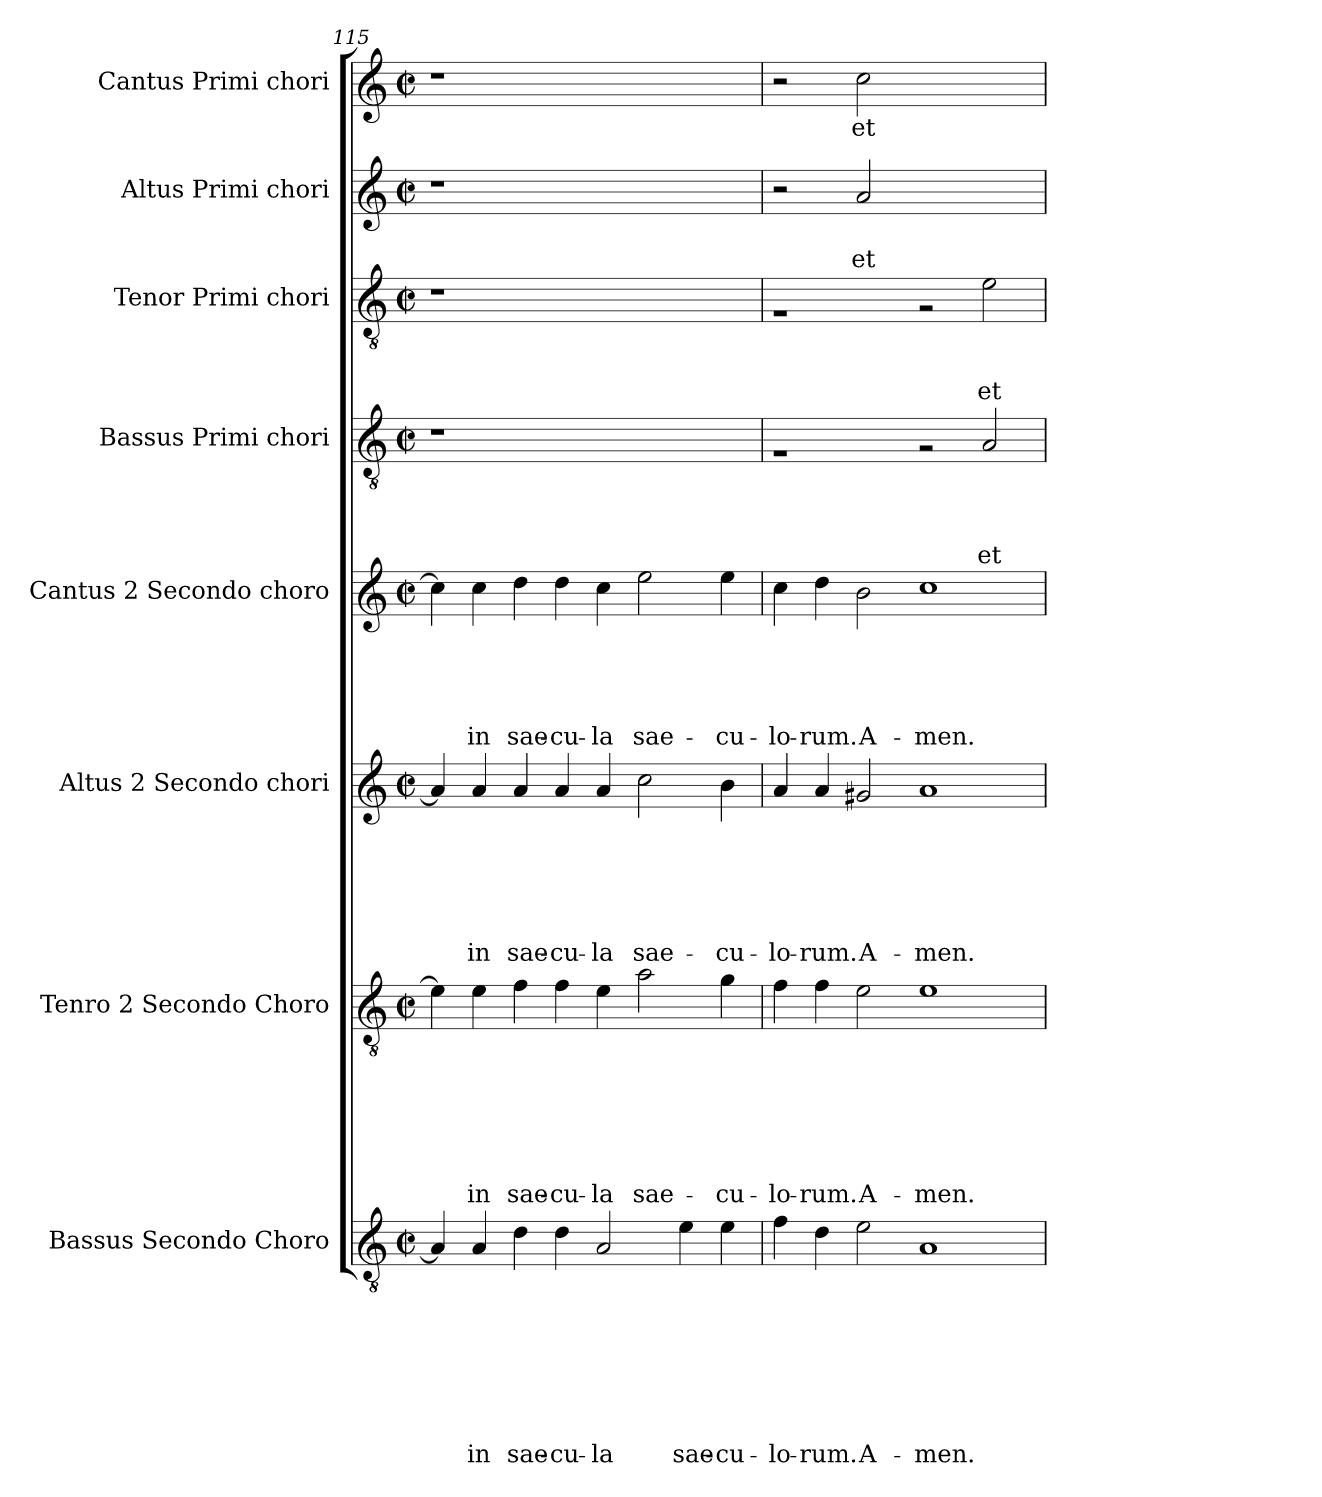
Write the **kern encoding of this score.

**kern	**text	**text	**text	**text	**text	**text	**text	**text	**kern	**text	**text	**text	**text	**text	**text	**text	**kern	**text	**text	**text	**text	**text	**text	**kern	**text	**text	**text	**text	**text	**kern	**text	**text	**text	**text	**kern	**text	**text	**text	**kern	**text	**text	**kern	**text
*part8	*part8	*part8	*part8	*part8	*part8	*part8	*part8	*part8	*part7	*part7	*part7	*part7	*part7	*part7	*part7	*part7	*part6	*part6	*part6	*part6	*part6	*part6	*part6	*part5	*part5	*part5	*part5	*part5	*part5	*part4	*part4	*part4	*part4	*part4	*part3	*part3	*part3	*part3	*part2	*part2	*part2	*part1	*part1
*staff8	*staff8	*staff8	*staff8	*staff8	*staff8	*staff8	*staff8	*staff8	*staff7	*staff7	*staff7	*staff7	*staff7	*staff7	*staff7	*staff7	*staff6	*staff6	*staff6	*staff6	*staff6	*staff6	*staff6	*staff5	*staff5	*staff5	*staff5	*staff5	*staff5	*staff4	*staff4	*staff4	*staff4	*staff4	*staff3	*staff3	*staff3	*staff3	*staff2	*staff2	*staff2	*staff1	*staff1
*I"Bassus Secondo Choro	*	*	*	*	*	*	*	*	*I"Tenro 2 Secondo Choro	*	*	*	*	*	*	*	*I"Altus 2 Secondo chori	*	*	*	*	*	*	*I"Cantus 2 Secondo choro	*	*	*	*	*	*I"Bassus Primi chori	*	*	*	*	*I"Tenor Primi chori	*	*	*	*I"Altus Primi chori	*	*	*I"Cantus Primi chori	*
*I'Ch	*	*	*	*	*	*	*	*	*I'Ch	*	*	*	*	*	*	*	*I'Ch	*	*	*	*	*	*	*I'Ch	*	*	*	*	*	*I'Ch	*	*	*	*	*I'Ch	*	*	*	*I'Ch	*	*	*I'Ch	*
*clefGv2	*	*	*	*	*	*	*	*	*clefGv2	*	*	*	*	*	*	*	*clefG2	*	*	*	*	*	*	*clefG2	*	*	*	*	*	*clefGv2	*	*	*	*	*clefGv2	*	*	*	*clefG2	*	*	*clefG2	*
*k[]	*	*	*	*	*	*	*	*	*k[]	*	*	*	*	*	*	*	*k[]	*	*	*	*	*	*	*k[]	*	*	*	*	*	*k[]	*	*	*	*	*k[]	*	*	*	*k[]	*	*	*k[]	*
*C:	*	*	*	*	*	*	*	*	*C:	*	*	*	*	*	*	*	*C:	*	*	*	*	*	*	*C:	*	*	*	*	*	*C:	*	*	*	*	*C:	*	*	*	*C:	*	*	*C:	*
*M2/2	*	*	*	*	*	*	*	*	*M2/2	*	*	*	*	*	*	*	*M2/2	*	*	*	*	*	*	*M2/2	*	*	*	*	*	*M2/2	*	*	*	*	*M2/2	*	*	*	*M2/2	*	*	*M2/2	*
*met(c|)	*	*	*	*	*	*	*	*	*met(c|)	*	*	*	*	*	*	*	*met(c|)	*	*	*	*	*	*	*met(c|)	*	*	*	*	*	*met(c|)	*	*	*	*	*met(c|)	*	*	*	*met(c|)	*	*	*met(c|)	*
=115	=115	=115	=115	=115	=115	=115	=115	=115	=115	=115	=115	=115	=115	=115	=115	=115	=115	=115	=115	=115	=115	=115	=115	=115	=115	=115	=115	=115	=115	=115	=115	=115	=115	=115	=115	=115	=115	=115	=115	=115	=115	=115	=115
4A/]	.	.	.	.	.	.	.	.	4e\]	.	.	.	.	.	.	.	4a/]	.	.	.	.	.	.	4cc\]	.	.	.	.	.	1r	.	.	.	.	1r	.	.	.	1r	.	.	1r	.
!	!	!	!	!	!	!	!	!LO:LY:b	!	!	!	!	!	!	!	!LO:LY:b	!	!	!	!	!	!	!LO:LY:b	!	!	!	!	!	!LO:LY:b	!	!	!	!	!	!	!	!	!	!	!	!	!	!
4A/	.	.	.	.	.	.	.	in	4e\	.	.	.	.	.	.	in	4a/	.	.	.	.	.	in	4cc\	.	.	.	.	in	.	.	.	.	.	.	.	.	.	.	.	.	.	.
!	!	!	!	!	!	!	!	!LO:LY:b	!	!	!	!	!	!	!	!LO:LY:b	!	!	!	!	!	!	!LO:LY:b	!	!	!	!	!	!LO:LY:b	!	!	!	!	!	!	!	!	!	!	!	!	!	!
4d\	.	.	.	.	.	.	.	sae-	4f\	.	.	.	.	.	.	sae-	4a/	.	.	.	.	.	sae-	4dd\	.	.	.	.	sae-	.	.	.	.	.	.	.	.	.	.	.	.	.	.
!	!	!	!	!	!	!	!	!LO:LY:b	!	!	!	!	!	!	!	!LO:LY:b	!	!	!	!	!	!	!LO:LY:b	!	!	!	!	!	!LO:LY:b	!	!	!	!	!	!	!	!	!	!	!	!	!	!
4d\	.	.	.	.	.	.	.	-cu-	4f\	.	.	.	.	.	.	-cu-	4a/	.	.	.	.	.	-cu-	4dd\	.	.	.	.	-cu-	.	.	.	.	.	.	.	.	.	.	.	.	.	.
!	!	!	!	!	!	!	!	!LO:LY:b	!	!	!	!	!	!	!	!LO:LY:b	!	!	!	!	!	!	!LO:LY:b	!	!	!	!	!	!LO:LY:b	!	!	!	!	!	!	!	!	!	!	!	!	!	!
2A/	.	.	.	.	.	.	.	-la	4e\	.	.	.	.	.	.	-la	4a/	.	.	.	.	.	-la	4cc\	.	.	.	.	-la	1ryy	.	.	.	.	1ryy	.	.	.	1ryy	.	.	1ryy	.
!	!	!	!	!	!	!	!	!	!	!	!	!	!	!	!	!LO:LY:b	!	!	!	!	!	!	!LO:LY:b	!	!	!	!	!	!LO:LY:b	!	!	!	!	!	!	!	!	!	!	!	!	!	!
.	.	.	.	.	.	.	.	.	2a\	.	.	.	.	.	.	sae-	2cc\	.	.	.	.	.	sae-	2ee\	.	.	.	.	sae-	.	.	.	.	.	.	.	.	.	.	.	.	.	.
!	!	!	!	!	!	!	!	!LO:LY:b	!	!	!	!	!	!	!	!	!	!	!	!	!	!	!	!	!	!	!	!	!	!	!	!	!	!	!	!	!	!	!	!	!	!	!
4e\	.	.	.	.	.	.	.	sae-	.	.	.	.	.	.	.	.	.	.	.	.	.	.	.	.	.	.	.	.	.	.	.	.	.	.	.	.	.	.	.	.	.	.	.
!	!	!	!	!	!	!	!	!LO:LY:b:rj	!	!	!	!	!	!	!	!LO:LY:b	!	!	!	!	!	!	!LO:LY:b	!	!	!	!	!	!LO:LY:b	!	!	!	!	!	!	!	!	!	!	!	!	!	!
4e\	.	.	.	.	.	.	.	-cu-	4g\	.	.	.	.	.	.	-cu-	4b\	.	.	.	.	.	-cu-	4ee\	.	.	.	.	-cu-	.	.	.	.	.	.	.	.	.	.	.	.	.	.
=116	=116	=116	=116	=116	=116	=116	=116	=116	=116	=116	=116	=116	=116	=116	=116	=116	=116	=116	=116	=116	=116	=116	=116	=116	=116	=116	=116	=116	=116	=116	=116	=116	=116	=116	=116	=116	=116	=116	=116	=116	=116	=116	=116
!	!	!	!	!	!	!	!	!LO:LY:b	!	!	!	!	!	!	!	!LO:LY:b	!	!	!	!	!	!	!LO:LY:b	!	!	!	!	!	!LO:LY:b	!	!	!	!	!	!	!	!	!	!	!	!	!	!
4f\	.	.	.	.	.	.	.	-lo-	4f\	.	.	.	.	.	.	-lo-	4a/	.	.	.	.	.	-lo-	4cc\	.	.	.	.	-lo-	1rA	.	.	.	.	1rA	.	.	.	2r	.	.	2r	.
!	!	!	!	!	!	!	!	!LO:LY:b	!	!	!	!	!	!	!	!LO:LY:b	!	!	!	!	!	!	!LO:LY:b	!	!	!	!	!	!LO:LY:b	!	!	!	!	!	!	!	!	!	!	!	!	!	!
4d\	.	.	.	.	.	.	.	-rum.	4f\	.	.	.	.	.	.	-rum.	4a/	.	.	.	.	.	-rum.	4dd\	.	.	.	.	-rum.	.	.	.	.	.	.	.	.	.	.	.	.	.	.
!	!	!	!	!	!	!	!	!LO:LY:b	!	!	!	!	!	!	!	!LO:LY:b	!	!	!	!	!	!	!LO:LY:b	!	!	!	!	!	!LO:LY:b	!	!	!	!	!	!	!	!	!	!	!	!LO:LY:b	!	!LO:LY:b
2e\	.	.	.	.	.	.	.	A-	2e\	.	.	.	.	.	.	A-	2g#X/	.	.	.	.	.	A-	2b\	.	.	.	.	A-	.	.	.	.	.	.	.	.	.	2a/	.	et	2cc\	et
!	!	!	!	!	!	!	!	!LO:LY:b	!	!	!	!	!	!	!	!LO:LY:b	!	!	!	!	!	!	!LO:LY:b	!	!	!	!	!	!LO:LY:b	!	!	!	!	!	!	!	!	!	!	!	!	!	!
1A	.	.	.	.	.	.	.	-men.	1e	.	.	.	.	.	.	-men.	1a	.	.	.	.	.	-men.	1cc	.	.	.	.	-men.	2rG	.	.	.	.	2rG	.	.	.	1ryy	.	.	1ryy	.
!	!	!	!	!	!	!	!	!	!	!	!	!	!	!	!	!	!	!	!	!	!	!	!	!	!	!	!	!	!	!	!	!	!	!LO:LY:b	!	!	!	!LO:LY:b	!	!	!	!	!
.	.	.	.	.	.	.	.	.	.	.	.	.	.	.	.	.	.	.	.	.	.	.	.	.	.	.	.	.	.	2A/	.	.	.	et	2e\	.	.	et	.	.	.	.	.
=	=	=	=	=	=	=	=	=	=	=	=	=	=	=	=	=	=	=	=	=	=	=	=	=	=	=	=	=	=	=	=	=	=	=	=	=	=	=	=	=	=	=	=
*-	*-	*-	*-	*-	*-	*-	*-	*-	*-	*-	*-	*-	*-	*-	*-	*-	*-	*-	*-	*-	*-	*-	*-	*-	*-	*-	*-	*-	*-	*-	*-	*-	*-	*-	*-	*-	*-	*-	*-	*-	*-	*-	*-
